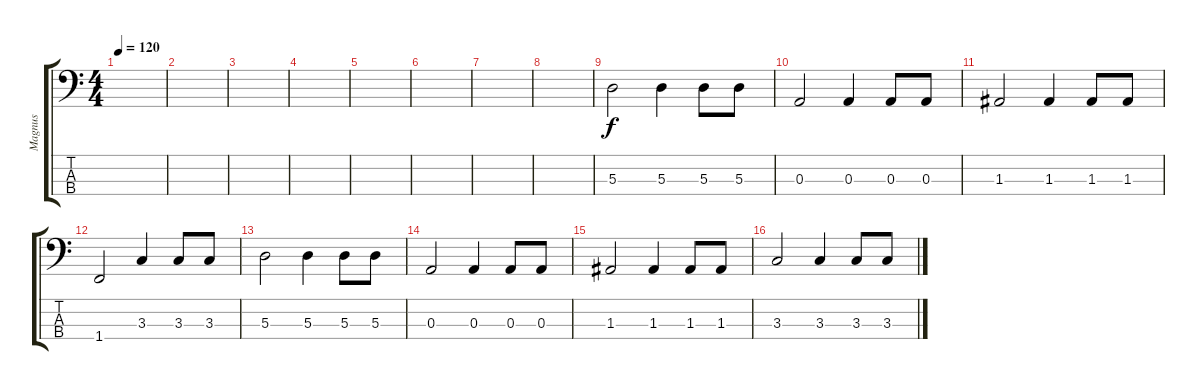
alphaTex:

\track ("Magnus" "Magnus") {instrument electricbassfinger}
\staff {score tabs}
\tuning (G2 D2 A1 E1) {hide}
\ts (4 4)
\tempo 120
\clef f4
\ks c
|
|
|
|
|
|
|
|
5.3.2 5.3.4 5.3.8 5.3.8 |
0.3.2 0.3.4 0.3.8 0.3.8 |
1.3.2 1.3.4 1.3.8 1.3.8 |
1.4.2 3.3.4 3.3.8 3.3.8 |
5.3.2 5.3.4 5.3.8 5.3.8 |
0.3.2 0.3.4 0.3.8 0.3.8 |
1.3.2 1.3.4 1.3.8 1.3.8 |
3.3.2 3.3.4 3.3.8 3.3.8
